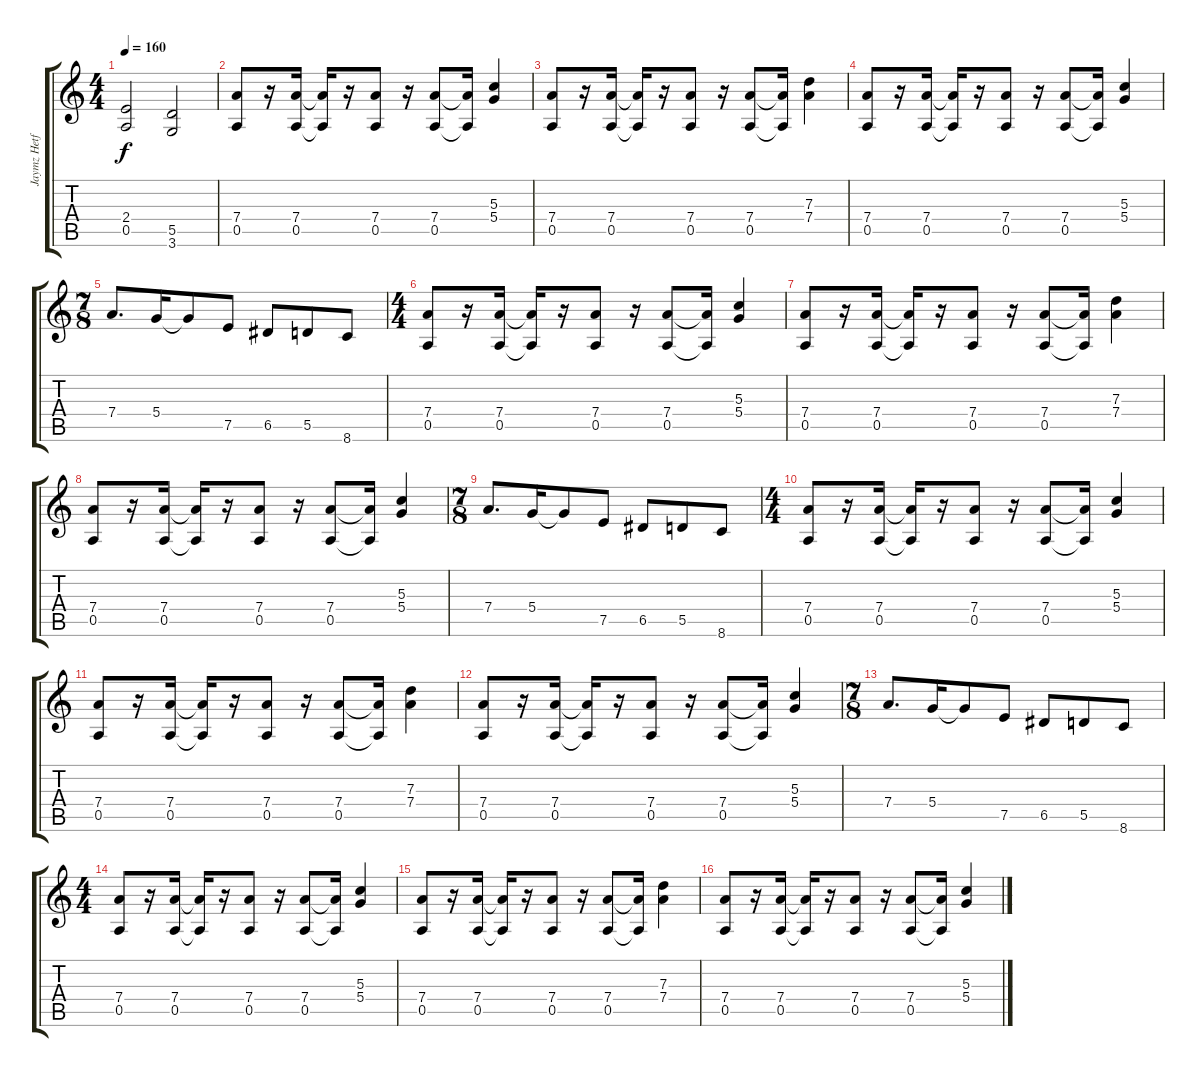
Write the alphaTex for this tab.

\track ("Jaymz Hetfield" "Jaymz Hetf") {instrument distortionguitar}
\staff {score tabs}
\tuning (E4 B3 G3 D3 A2 E2) {hide}
\ts (4 4)
\tempo 160
\clef g2
\ks c
(2.4 0.5).2{dy f} (5.5 3.6).2 |
(7.4 0.5).8 r.16 (7.4 0.5).16 (7.4{t} 0.5{t}).16 r.16 (7.4 0.5).8 r.16 (7.4 0.5).8 (7.4{t} 0.5{t}).16 (5.3 5.4).4 |
(7.4 0.5).8 r.16 (7.4 0.5).16 (7.4{t} 0.5{t}).16 r.16 (7.4 0.5).8 r.16 (7.4 0.5).8 (7.4{t} 0.5{t}).16 (7.3 7.4).4 |
(7.4 0.5).8 r.16 (7.4 0.5).16 (7.4{t} 0.5{t}).16 r.16 (7.4 0.5).8 r.16 (7.4 0.5).8 (7.4{t} 0.5{t}).16 (5.3 5.4).4 |
\ts (7 8)
7.4.8{d} 5.4.16 5.4{t}.8 7.5.8 6.5.8 5.5.8 8.6.8 |
\ts (4 4)
(7.4 0.5).8 r.16 (7.4 0.5).16 (7.4{t} 0.5{t}).16 r.16 (7.4 0.5).8 r.16 (7.4 0.5).8 (7.4{t} 0.5{t}).16 (5.3 5.4).4 |
(7.4 0.5).8 r.16 (7.4 0.5).16 (7.4{t} 0.5{t}).16 r.16 (7.4 0.5).8 r.16 (7.4 0.5).8 (7.4{t} 0.5{t}).16 (7.3 7.4).4 |
(7.4 0.5).8 r.16 (7.4 0.5).16 (7.4{t} 0.5{t}).16 r.16 (7.4 0.5).8 r.16 (7.4 0.5).8 (7.4{t} 0.5{t}).16 (5.3 5.4).4 |
\ts (7 8)
7.4.8{d} 5.4.16 5.4{t}.8 7.5.8 6.5.8 5.5.8 8.6.8 |
\ts (4 4)
(7.4 0.5).8 r.16 (7.4 0.5).16 (7.4{t} 0.5{t}).16 r.16 (7.4 0.5).8 r.16 (7.4 0.5).8 (7.4{t} 0.5{t}).16 (5.3 5.4).4 |
(7.4 0.5).8 r.16 (7.4 0.5).16 (7.4{t} 0.5{t}).16 r.16 (7.4 0.5).8 r.16 (7.4 0.5).8 (7.4{t} 0.5{t}).16 (7.3 7.4).4 |
(7.4 0.5).8 r.16 (7.4 0.5).16 (7.4{t} 0.5{t}).16 r.16 (7.4 0.5).8 r.16 (7.4 0.5).8 (7.4{t} 0.5{t}).16 (5.3 5.4).4 |
\ts (7 8)
7.4.8{d} 5.4.16 5.4{t}.8 7.5.8 6.5.8 5.5.8 8.6.8 |
\ts (4 4)
(7.4 0.5).8 r.16 (7.4 0.5).16 (7.4{t} 0.5{t}).16 r.16 (7.4 0.5).8 r.16 (7.4 0.5).8 (7.4{t} 0.5{t}).16 (5.3 5.4).4 |
(7.4 0.5).8 r.16 (7.4 0.5).16 (7.4{t} 0.5{t}).16 r.16 (7.4 0.5).8 r.16 (7.4 0.5).8 (7.4{t} 0.5{t}).16 (7.3 7.4).4 |
(7.4 0.5).8 r.16 (7.4 0.5).16 (7.4{t} 0.5{t}).16 r.16 (7.4 0.5).8 r.16 (7.4 0.5).8 (7.4{t} 0.5{t}).16 (5.3 5.4).4
